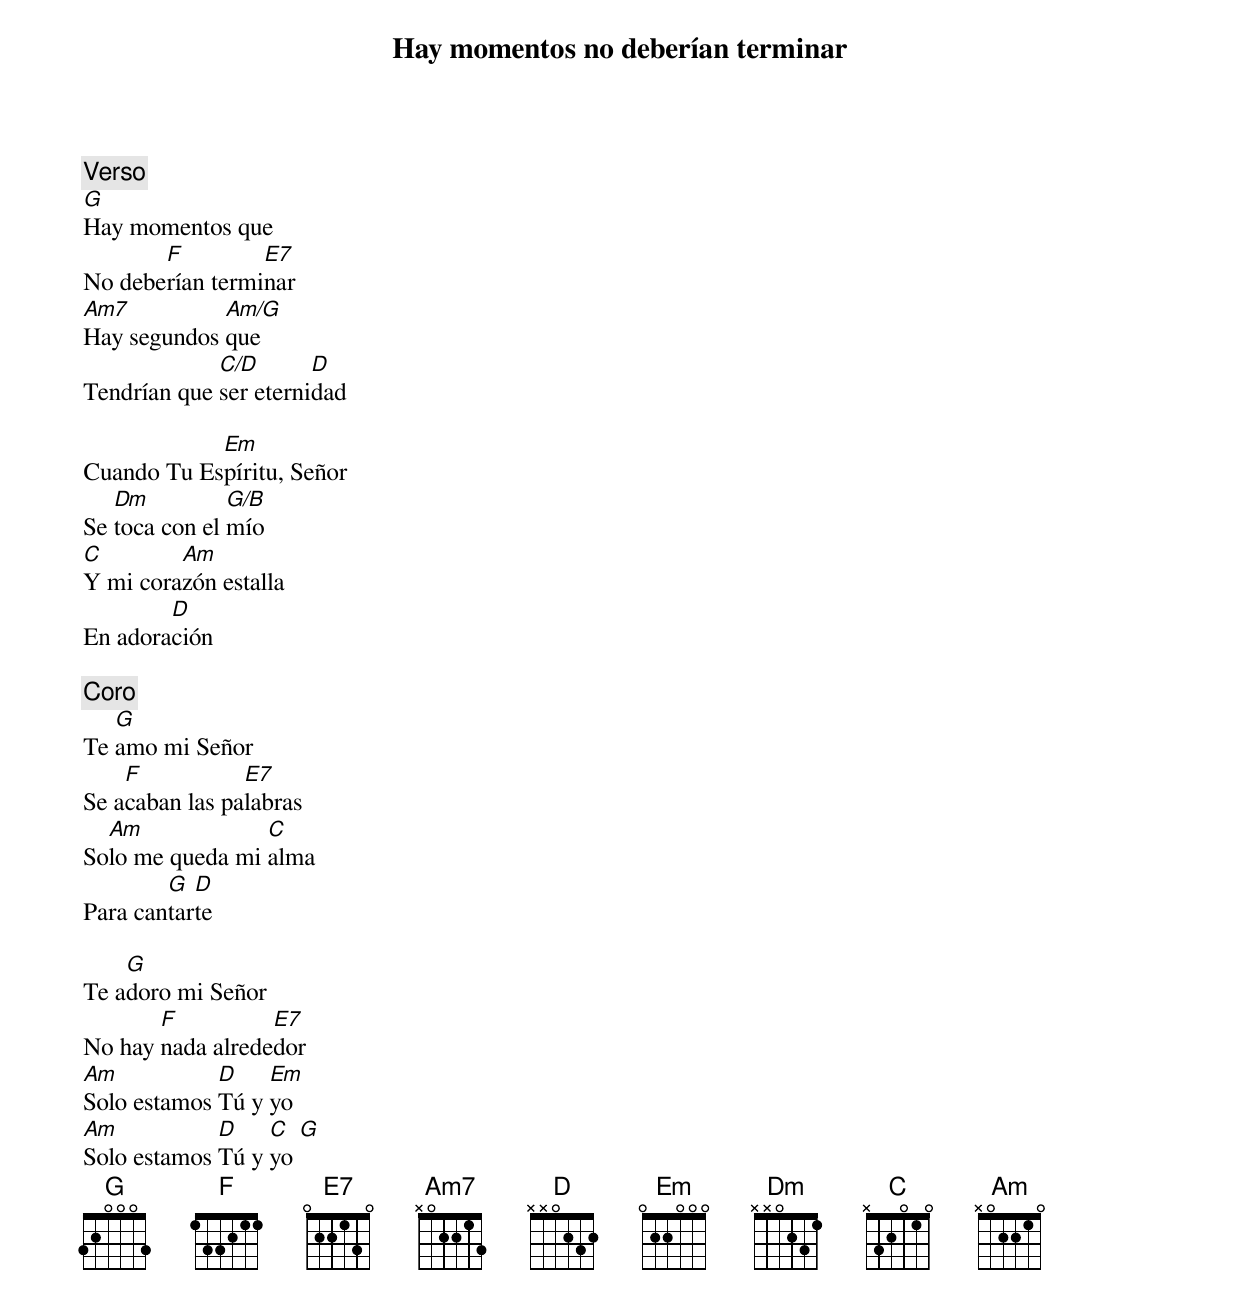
{title: Hay momentos no deberían terminar}
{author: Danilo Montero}

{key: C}
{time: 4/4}

{comment: Verso}
[G]Hay momentos que
No debe[F]rían termi[E7]nar
[Am7]Hay segundos [Am/G]que
Tendrían que [C/D]ser eterni[D]dad

Cuando Tu Es[Em]píritu, Señor
Se [Dm]toca con el [G/B]mío
[C]Y mi cora[Am]zón estalla
En adora[D]ción

{comment: Coro}
Te [G]amo mi Señor
Se a[F]caban las pa[E7]labras
So[Am]lo me queda mi [C]alma
Para can[G]tar[D]te

Te a[G]doro mi Señor
No hay [F]nada alrede[E7]dor
[Am]Solo estamos [D]Tú y [Em]yo
[Am]Solo estamos [D]Tú y [C]yo [G]
